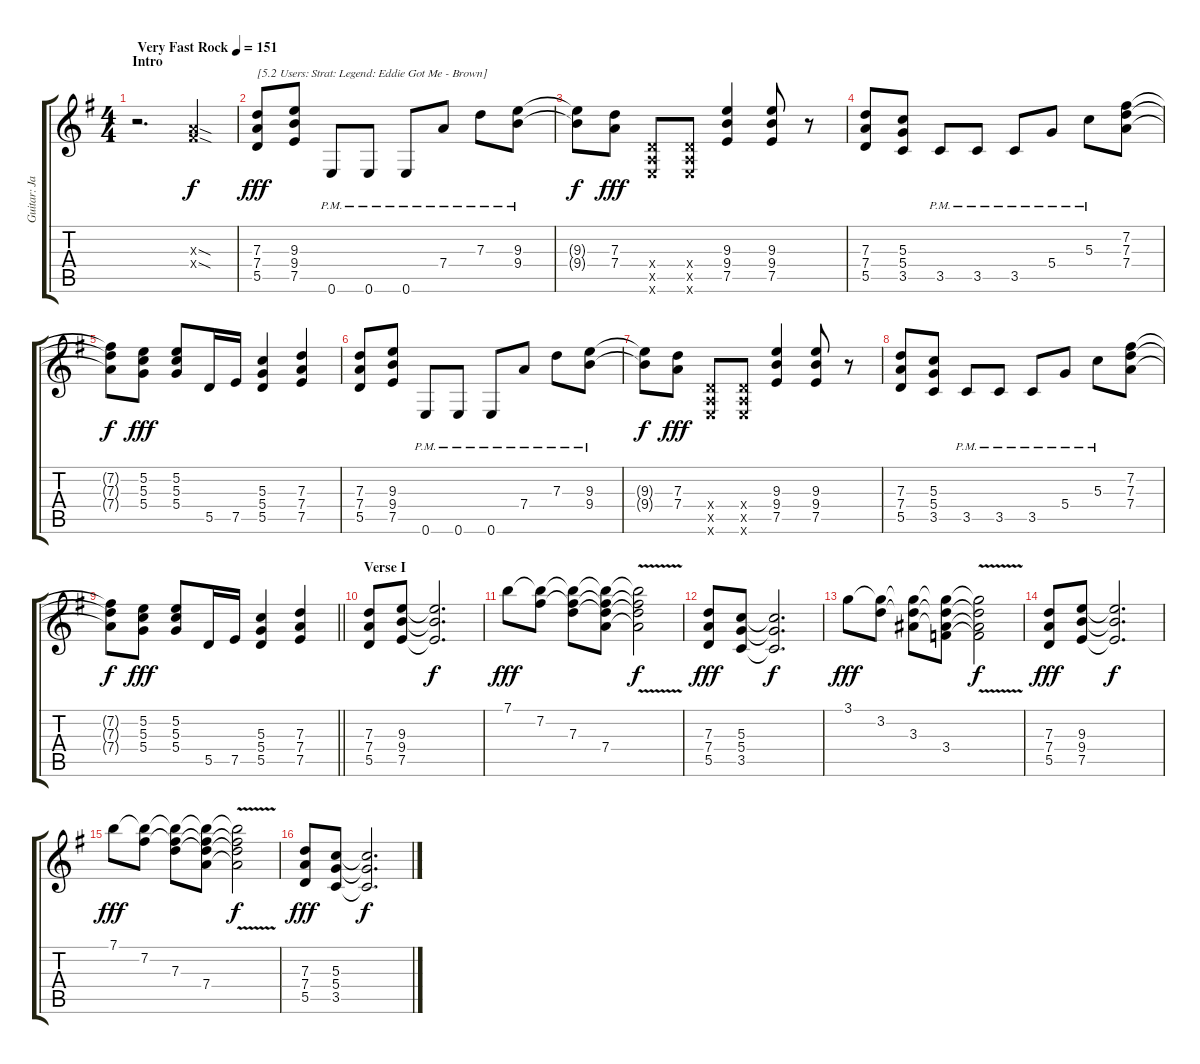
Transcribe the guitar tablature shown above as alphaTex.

\track ("Guitar: Jake II" "Guitar: Ja") {instrument overdrivenguitar}
\staff {score tabs}
\tuning (E4 B3 G3 D3 A2 E2) {hide}
\ts (4 4)
\section ("" "Intro")
\tempo (151 "Very Fast Rock")
\clef g2
\ks g
r.2{d dy f instrument overdrivenguitar} (2.3{sod x} 4.4{sod x}).4 |
(7.3 7.4 5.5).8{txt "[5.2 Users: Strat: Legend: Eddie Got Me - Brown]" dy fff} (9.3 9.4 7.5).8 0.6{pm}.8 0.6{pm}.8 0.6{pm}.8 7.4{pm}.8 7.3{pm}.8 (9.3{pm} 9.4{pm}).8 |
(9.3{t} 9.4{t}).8{dy f} (7.3 7.4).8{dy fff} (0.4{x} 0.5{x} 0.6{x}).8 (0.4{x} 0.5{x} 0.6{x}).8 (9.3 9.4 7.5).4 (9.3 9.4 7.5).8 r.8 |
(7.3 7.4 5.5).8 (5.3 5.4 3.5).8 3.5{pm}.8 3.5{pm}.8 3.5{pm}.8 5.4{pm}.8 5.3{pm}.8 (7.2 7.3 7.4).8 |
(7.2{t} 7.3{t} 7.4{t}).8{dy f} (5.2 5.3 5.4).8{dy fff} (5.2 5.3 5.4).8 5.5.16 7.5.16 (5.3 5.4 5.5).4 (7.3 7.4 7.5).4 |
(7.3 7.4 5.5).8 (9.3 9.4 7.5).8 0.6{pm}.8 0.6{pm}.8 0.6{pm}.8 7.4{pm}.8 7.3{pm}.8 (9.3{pm} 9.4{pm}).8 |
(9.3{t} 9.4{t}).8{dy f} (7.3 7.4).8{dy fff} (0.4{x} 0.5{x} 0.6{x}).8 (0.4{x} 0.5{x} 0.6{x}).8 (9.3 9.4 7.5).4 (9.3 9.4 7.5).8 r.8 |
(7.3 7.4 5.5).8 (5.3 5.4 3.5).8 3.5{pm}.8 3.5{pm}.8 3.5{pm}.8 5.4{pm}.8 5.3{pm}.8 (7.2 7.3 7.4).8 |
\barLineRight lightlight
(7.2{t} 7.3{t} 7.4{t}).8{dy f} (5.2 5.3 5.4).8{dy fff} (5.2 5.3 5.4).8 5.5.16 7.5.16 (5.3 5.4 5.5).4 (7.3 7.4 7.5).4 |
\section ("" "Verse I")
(7.3 7.4 5.5).8 (9.3 9.4 7.5).8 (9.3{t} 9.4{t} 7.5{t}).2{d dy f} |
7.1.8{dy fff} (7.1{t} 7.2).8 (7.1{t} 7.2{t} 7.3).8 (7.1{t} 7.2{t} 7.3{t} 7.4).8 (7.1{v t} 7.2{v t} 7.3{v t} 7.4{v t}).2{dy f} |
(7.3 7.4 5.5).8{dy fff} (5.3 5.4 3.5).8 (5.3{t} 5.4{t} 3.5{t}).2{d dy f} |
3.1.8{dy fff} (3.1{t} 3.2).8 (3.1{t} 3.2{t} 3.3).8 (3.1{t} 3.2{t} 3.3{t} 3.4).8 (3.1{v t} 3.2{v t} 3.3{v t} 3.4{v t}).2{dy f} |
(7.3 7.4 5.5).8{dy fff} (9.3 9.4 7.5).8 (9.3{t} 9.4{t} 7.5{t}).2{d dy f} |
7.1.8{dy fff} (7.1{t} 7.2).8 (7.1{t} 7.2{t} 7.3).8 (7.1{t} 7.2{t} 7.3{t} 7.4).8 (7.1{v t} 7.2{v t} 7.3{v t} 7.4{v t}).2{dy f} |
(7.3 7.4 5.5).8{dy fff} (5.3 5.4 3.5).8 (5.3{t} 5.4{t} 3.5{t}).2{d dy f}
